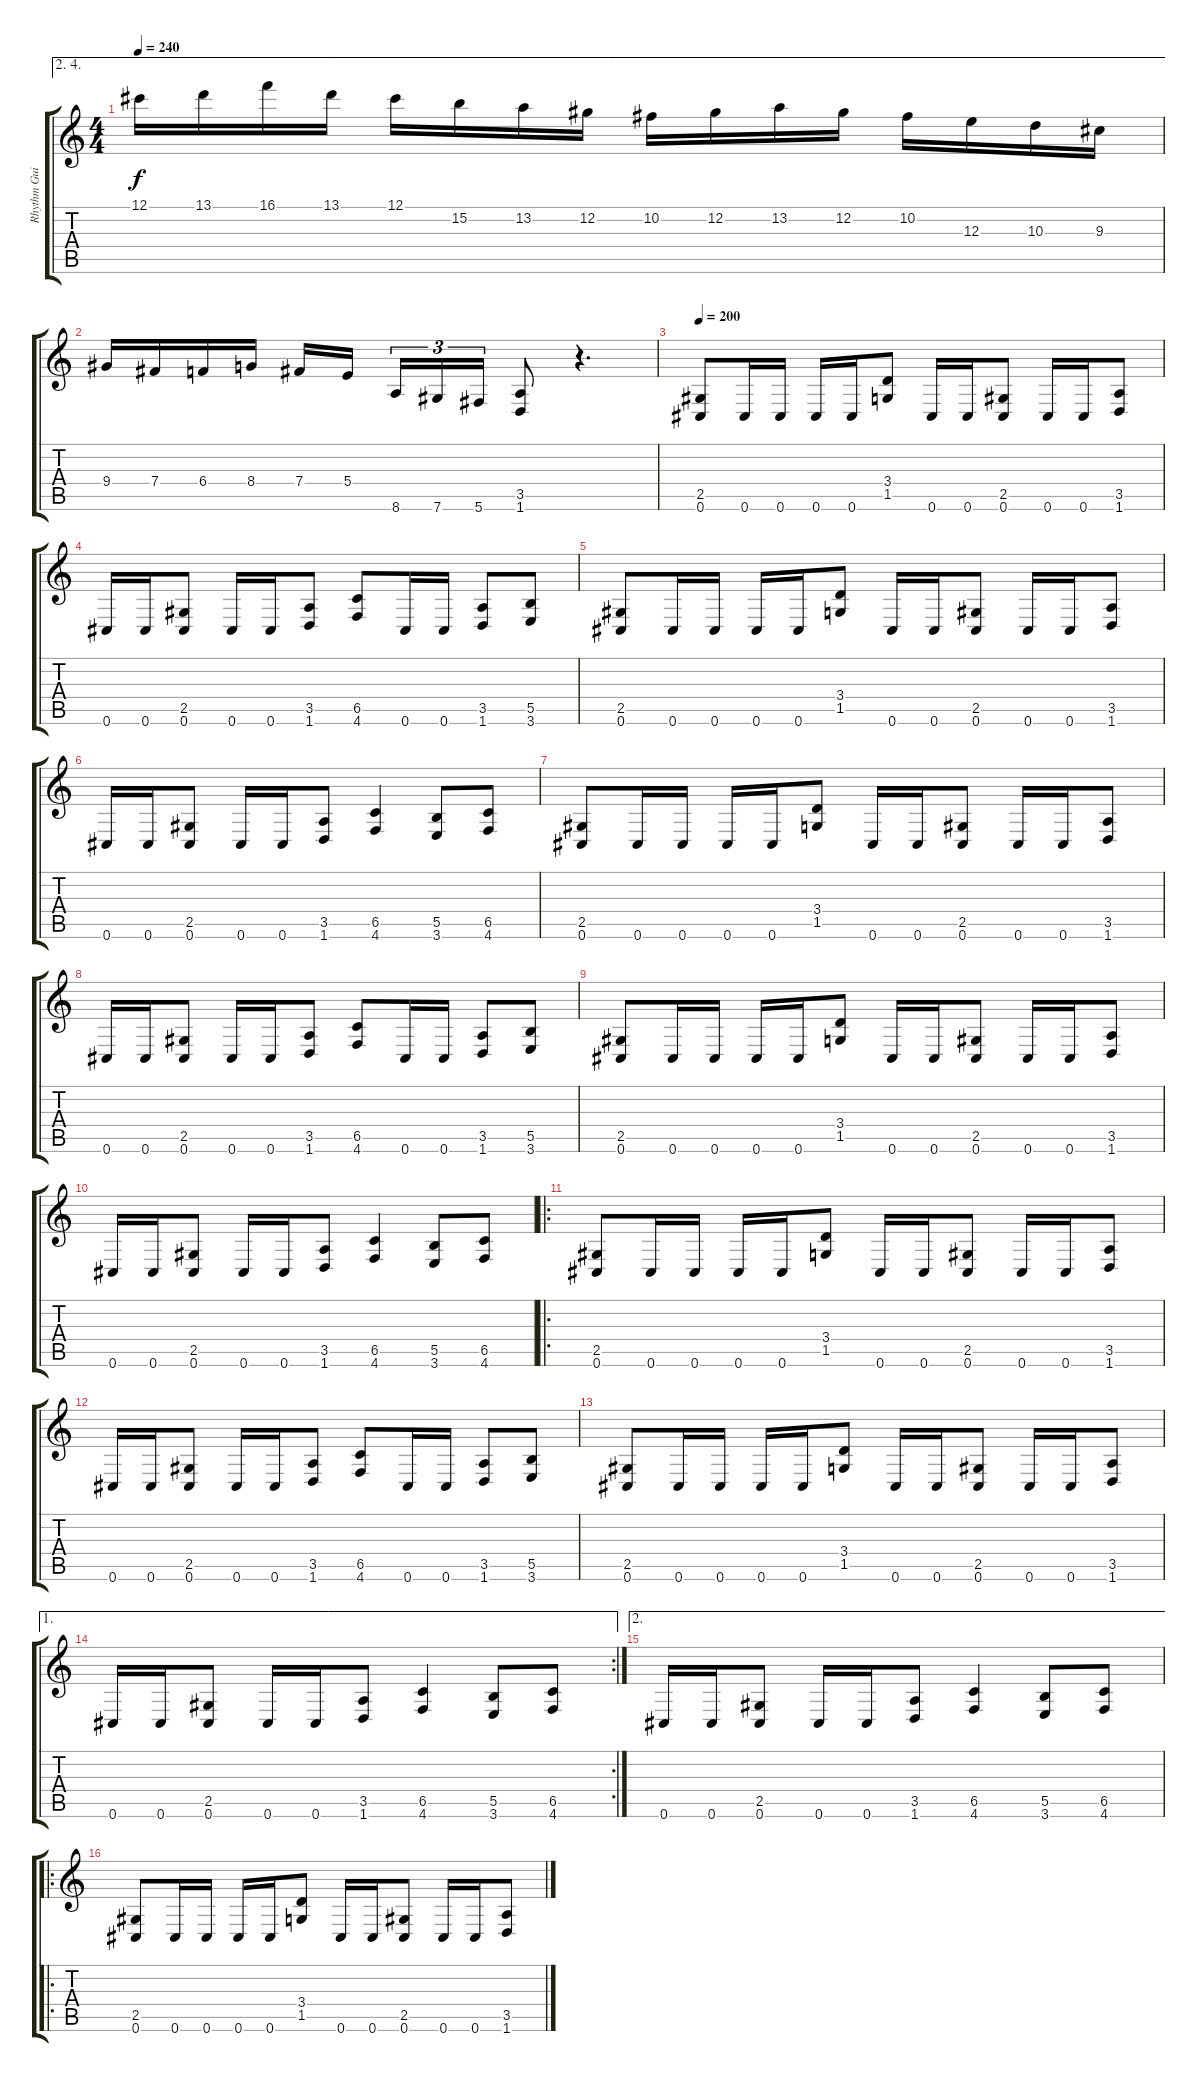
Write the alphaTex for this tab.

\track ("Rhythm Guitar" "Rhythm Gui") {instrument distortionguitar}
\staff {score tabs}
\tuning (Db4 Ab3 E3 B2 Gb2 Db2) {hide}
\ae (2 4)
\ts (4 4)
\tempo 240
\clef g2
\ks c
12.1.16{dy f} 13.1.16 16.1.16 13.1.16 12.1.16 15.2.16 13.2.16 12.2.16 10.2.16 12.2.16 13.2.16 12.2.16 10.2.16 12.3.16 10.3.16 9.3.16 |
9.4.16 7.4.16 6.4.16 8.4.16 7.4.16 5.4.16 8.6.16{tu (3 2)} 7.6.16{tu (3 2)} 5.6.16{tu (3 2)} (3.5 1.6).8 r.4{d} |
\tempo 200
(2.5 0.6).8 0.6.16 0.6.16 0.6.16 0.6.16 (3.4 1.5).8 0.6.16 0.6.16 (2.5 0.6).8 0.6.16 0.6.16 (3.5 1.6).8 |
0.6.16 0.6.16 (2.5 0.6).8 0.6.16 0.6.16 (3.5 1.6).8 (6.5 4.6).8 0.6.16 0.6.16 (3.5 1.6).8 (5.5 3.6).8 |
(2.5 0.6).8 0.6.16 0.6.16 0.6.16 0.6.16 (3.4 1.5).8 0.6.16 0.6.16 (2.5 0.6).8 0.6.16 0.6.16 (3.5 1.6).8 |
0.6.16 0.6.16 (2.5 0.6).8 0.6.16 0.6.16 (3.5 1.6).8 (6.5 4.6).4 (5.5 3.6).8 (6.5 4.6).8 |
(2.5 0.6).8 0.6.16 0.6.16 0.6.16 0.6.16 (3.4 1.5).8 0.6.16 0.6.16 (2.5 0.6).8 0.6.16 0.6.16 (3.5 1.6).8 |
0.6.16 0.6.16 (2.5 0.6).8 0.6.16 0.6.16 (3.5 1.6).8 (6.5 4.6).8 0.6.16 0.6.16 (3.5 1.6).8 (5.5 3.6).8 |
(2.5 0.6).8 0.6.16 0.6.16 0.6.16 0.6.16 (3.4 1.5).8 0.6.16 0.6.16 (2.5 0.6).8 0.6.16 0.6.16 (3.5 1.6).8 |
0.6.16 0.6.16 (2.5 0.6).8 0.6.16 0.6.16 (3.5 1.6).8 (6.5 4.6).4 (5.5 3.6).8 (6.5 4.6).8 |
\ro
(2.5 0.6).8 0.6.16 0.6.16 0.6.16 0.6.16 (3.4 1.5).8 0.6.16 0.6.16 (2.5 0.6).8 0.6.16 0.6.16 (3.5 1.6).8 |
0.6.16 0.6.16 (2.5 0.6).8 0.6.16 0.6.16 (3.5 1.6).8 (6.5 4.6).8 0.6.16 0.6.16 (3.5 1.6).8 (5.5 3.6).8 |
(2.5 0.6).8 0.6.16 0.6.16 0.6.16 0.6.16 (3.4 1.5).8 0.6.16 0.6.16 (2.5 0.6).8 0.6.16 0.6.16 (3.5 1.6).8 |
\ae 1
\rc 2
0.6.16 0.6.16 (2.5 0.6).8 0.6.16 0.6.16 (3.5 1.6).8 (6.5 4.6).4 (5.5 3.6).8 (6.5 4.6).8 |
\ae 2
0.6.16 0.6.16 (2.5 0.6).8 0.6.16 0.6.16 (3.5 1.6).8 (6.5 4.6).4 (5.5 3.6).8 (6.5 4.6).8 |
\ro
(2.5 0.6).8 0.6.16 0.6.16 0.6.16 0.6.16 (3.4 1.5).8 0.6.16 0.6.16 (2.5 0.6).8 0.6.16 0.6.16 (3.5 1.6).8
